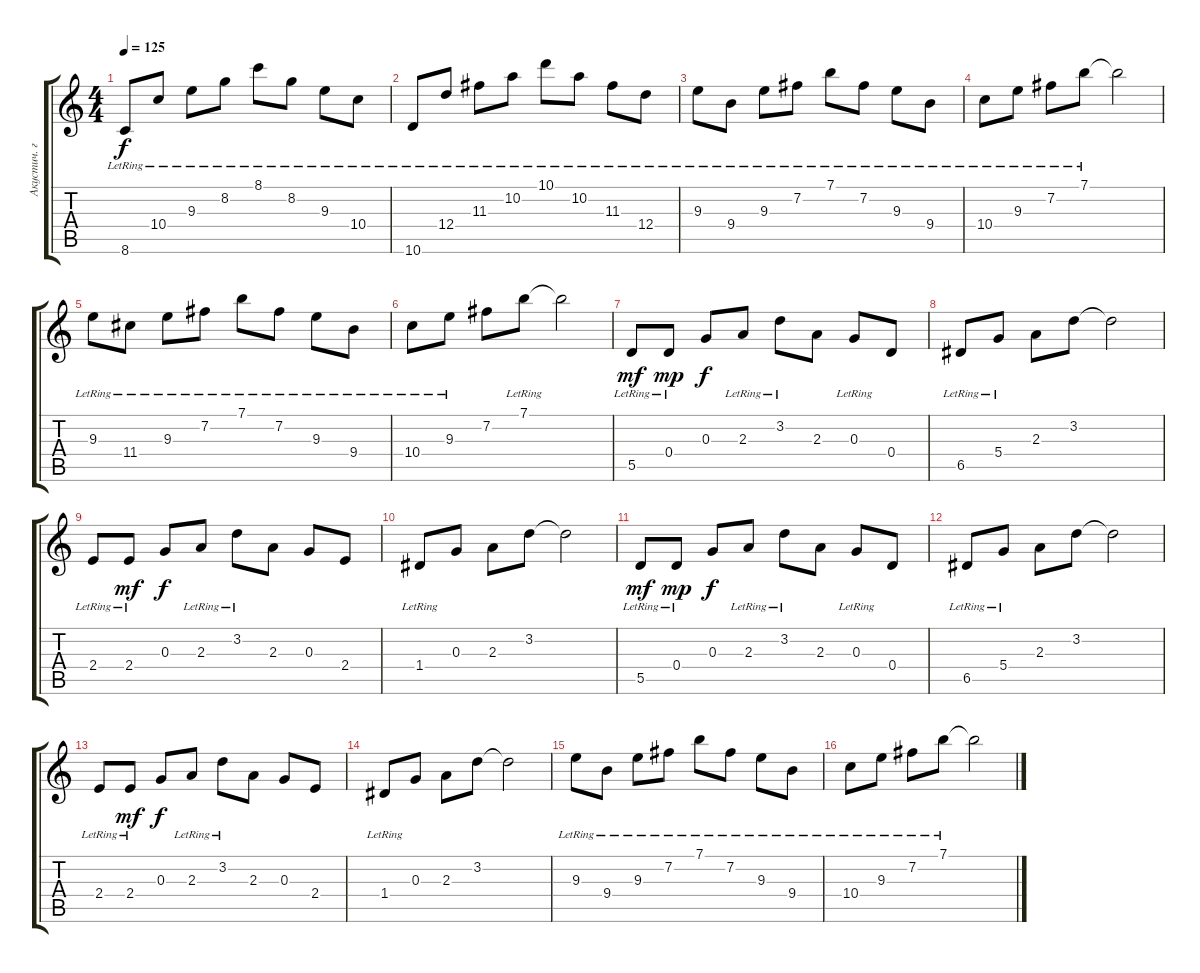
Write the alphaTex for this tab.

\track ("Акустич. гитара" "Акустич. г") {instrument acousticguitarsteel}
\staff {score tabs}
\tuning (E4 B3 G3 D3 A2 E2) {hide}
\ts (4 4)
\tempo 125
\clef g2
\ks c
8.6{lr}.8{dy f} 10.4{lr}.8 9.3{lr}.8 8.2{lr}.8 8.1{lr}.8 8.2{lr}.8 9.3{lr}.8 10.4{lr}.8 |
10.6{lr}.8 12.4{lr}.8 11.3{lr}.8 10.2{lr}.8 10.1{lr}.8 10.2{lr}.8 11.3{lr}.8 12.4{lr}.8 |
9.3{lr}.8 9.4{lr}.8 9.3{lr}.8 7.2{lr}.8 7.1{lr}.8 7.2{lr}.8 9.3{lr}.8 9.4{lr}.8 |
10.4{lr}.8 9.3{lr}.8 7.2{lr}.8 7.1{lr}.8 7.1{t}.2 |
9.3{lr}.8 11.4{lr}.8 9.3{lr}.8 7.2{lr}.8 7.1{lr}.8 7.2{lr}.8 9.3{lr}.8 9.4{lr}.8 |
10.4{lr}.8 9.3{lr}.8 7.2.8 7.1{lr}.8 7.1{t}.2 |
5.5{lr}.8{dy mf} 0.4{lr}.8{dy mp} 0.3.8{dy f} 2.3{lr}.8 3.2{lr}.8 2.3.8 0.3{lr}.8 0.4.8 |
6.5{lr}.8 5.4{lr}.8 2.3.8 3.2.8 3.2{t}.2 |
2.4{lr}.8 2.4{lr}.8{dy mf} 0.3.8{dy f} 2.3{lr}.8 3.2{lr}.8 2.3.8 0.3.8 2.4.8 |
1.4{lr}.8 0.3.8 2.3.8 3.2.8 3.2{t}.2 |
5.5{lr}.8{dy mf} 0.4{lr}.8{dy mp} 0.3.8{dy f} 2.3{lr}.8 3.2{lr}.8 2.3.8 0.3{lr}.8 0.4.8 |
6.5{lr}.8 5.4{lr}.8 2.3.8 3.2.8 3.2{t}.2 |
2.4{lr}.8 2.4{lr}.8{dy mf} 0.3.8{dy f} 2.3{lr}.8 3.2{lr}.8 2.3.8 0.3.8 2.4.8 |
1.4{lr}.8 0.3.8 2.3.8 3.2.8 3.2{t}.2 |
9.3{lr}.8 9.4{lr}.8 9.3{lr}.8 7.2{lr}.8 7.1{lr}.8 7.2{lr}.8 9.3{lr}.8 9.4{lr}.8 |
10.4{lr}.8 9.3{lr}.8 7.2{lr}.8 7.1{lr}.8 7.1{t}.2
